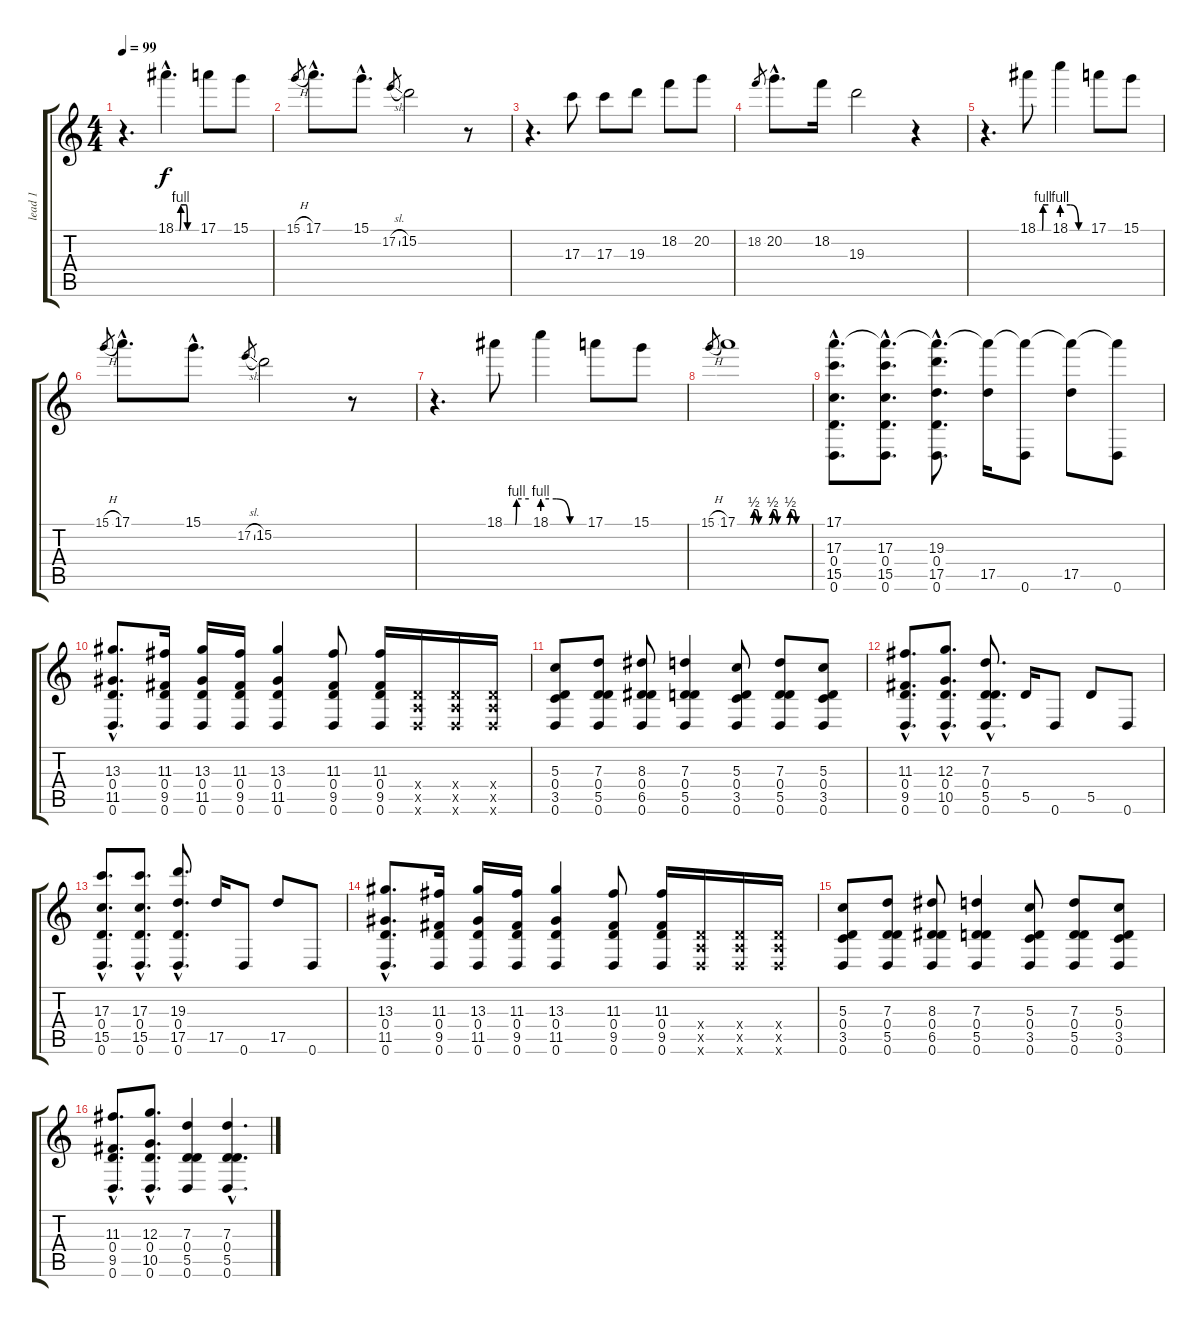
\track ("lead 1" "lead 1") {instrument electricguitarclean}
\staff {score tabs}
\tuning (E4 B3 G3 D3 A2 D2) {hide}
\ts (4 4)
\tempo 99
\clef g2
\ks c
r.4{d dy f volume 10 instrument distortionguitar} 18.1{be (custom 0 0 11 0 15 4 30 4 34 0 45 0 60 0) hac}.4{d} 17.1.8 15.1.8 |
15.1{h}.8{gr} 17.1{hac}.8{d} 15.1{hac}.8{d} 17.2{sl}.8{gr} 15.2.2 r.8 |
r.4{d} 17.3.8 17.3.8 19.3.8 18.2.8 20.2.8 |
18.2.8{gr} 20.2{hac}.8{d} 18.2.16 19.3.2 r.4 |
r.4{d} 18.1{be (custom 0 0 26 0 30 4 60 4)}.8 18.1{be (custom 0 4 20 4 40 0 60 0)}.4 17.1.8 15.1.8 |
15.1{h}.8{gr} 17.1{hac}.8{d} 15.1{hac}.8{d} 17.2{sl}.8{gr} 15.2.2 r.8 |
r.4{d} 18.1{be (custom 0 0 26 0 30 4 60 4)}.8 18.1{be (custom 0 4 20 4 40 0 60 0)}.4 17.1.8 15.1.8 |
15.1{h}.8{gr} 17.1{be (custom 0 0 5 0 10 0 12 0 14 2 16 2 18 0 20 0 22 0 25 0 27 0 30 2 32 2 34 0 40 0 43 0 45 2 47 2 50 0 55 0 60 0)}.1 |
(17.1{hac} 17.3{hac} 0.4{hac} 15.5{hac} 0.6{hac}).8{d volume 13 balance 16 instrument electricguitarclean} (17.1{hac t} 17.3{hac} 0.4{hac} 15.5{hac} 0.6{hac}).8{d} (17.1{hac t} 19.3{hac} 0.4{hac} 17.5{hac} 0.6{hac}).8{d} (17.1{t} 17.5).16 (17.1{t} 0.6).8 (17.1{t} 17.5).8 (17.1{t} 0.6).8 |
(13.3{hac} 0.4{hac} 11.5{hac} 0.6{hac}).8{d} (11.3 0.4 9.5 0.6).16 (13.3 0.4 11.5 0.6).16 (11.3 0.4 9.5 0.6).16 (13.3 0.4 11.5 0.6).4 (11.3 0.4 9.5 0.6).8 (11.3 0.4 9.5 0.6).16 (0.4{x} 0.5{x} 0.6{x}).16 (0.4{x} 0.5{x} 0.6{x}).16 (0.4{x} 0.5{x} 0.6{x}).16 |
(5.3 0.4 3.5 0.6).8 (7.3 0.4 5.5 0.6).8 (8.3 0.4 6.5 0.6).8 (7.3 0.4 5.5 0.6).4 (5.3 0.4 3.5 0.6).8 (7.3 0.4 5.5 0.6).8 (5.3 0.4 3.5 0.6).8 |
(11.3{hac} 0.4{hac} 9.5{hac} 0.6{hac}).8{d} (12.3{hac} 0.4{hac} 10.5{hac} 0.6{hac}).8{d} (7.3{hac} 0.4{hac} 5.5{hac} 0.6{hac}).8{d} 5.5.16 0.6.8 5.5.8 0.6.8 |
(17.3{hac} 0.4{hac} 15.5{hac} 0.6{hac}).8{d} (17.3{hac} 0.4{hac} 15.5{hac} 0.6{hac}).8{d} (19.3{hac} 0.4{hac} 17.5{hac} 0.6{hac}).8{d} 17.5.16 0.6.8 17.5.8 0.6.8 |
(13.3{hac} 0.4{hac} 11.5{hac} 0.6{hac}).8{d} (11.3 0.4 9.5 0.6).16 (13.3 0.4 11.5 0.6).16 (11.3 0.4 9.5 0.6).16 (13.3 0.4 11.5 0.6).4 (11.3 0.4 9.5 0.6).8 (11.3 0.4 9.5 0.6).16 (0.4{x} 0.5{x} 0.6{x}).16 (0.4{x} 0.5{x} 0.6{x}).16 (0.4{x} 0.5{x} 0.6{x}).16 |
(5.3 0.4 3.5 0.6).8 (7.3 0.4 5.5 0.6).8 (8.3 0.4 6.5 0.6).8 (7.3 0.4 5.5 0.6).4 (5.3 0.4 3.5 0.6).8 (7.3 0.4 5.5 0.6).8 (5.3 0.4 3.5 0.6).8 |
(11.3{hac} 0.4{hac} 9.5{hac} 0.6{hac}).8{d} (12.3{hac} 0.4{hac} 10.5{hac} 0.6{hac}).8{d} (7.3 0.4 5.5 0.6).4 (7.3{hac} 0.4{hac} 5.5{hac} 0.6{hac}).4{d}
